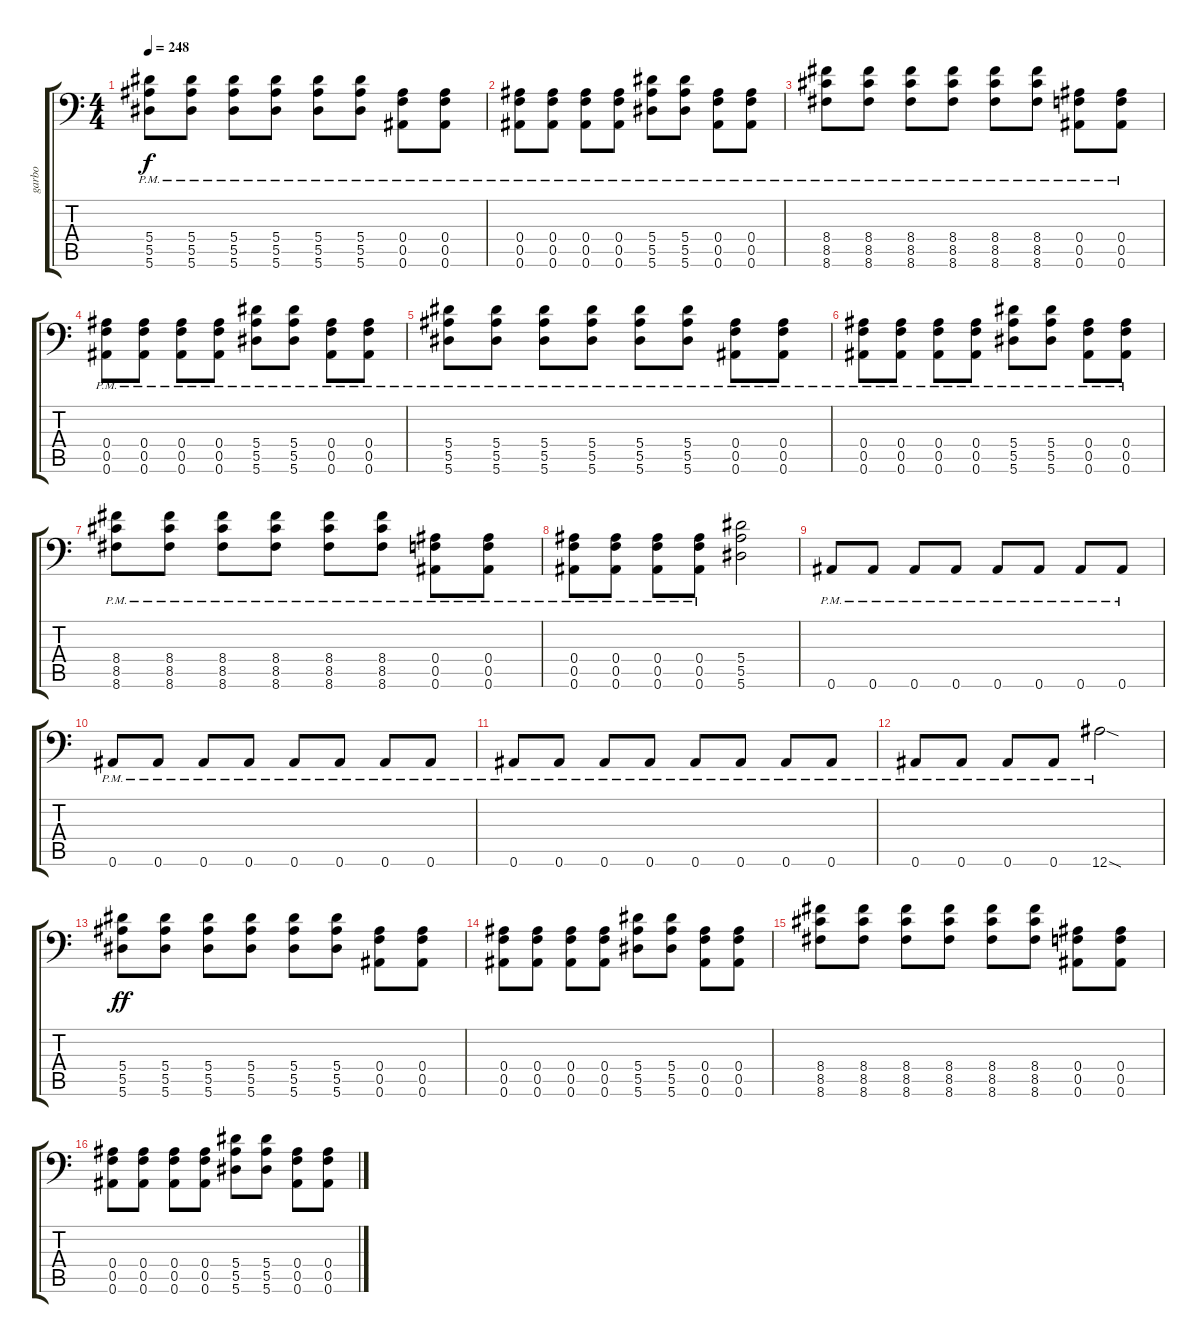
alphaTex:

\track ("garbo" "garbo") {instrument overdrivenguitar}
\staff {score tabs}
\tuning (C4 G3 Eb3 Bb2 F2 Bb1) {hide}
\ts (4 4)
\tempo 248
\clef f4
\ks c
(5.4 5.5{pm} 5.6{pm}).8{dy f} (5.4 5.5{pm} 5.6{pm}).8 (5.4 5.5{pm} 5.6{pm}).8 (5.4 5.5{pm} 5.6{pm}).8 (5.4 5.5{pm} 5.6{pm}).8 (5.4 5.5{pm} 5.6{pm}).8 (0.4 0.5{pm} 0.6{pm}).8 (0.4 0.5{pm} 0.6{pm}).8 |
(0.4 0.5{pm} 0.6{pm}).8 (0.4 0.5{pm} 0.6{pm}).8 (0.4 0.5{pm} 0.6{pm}).8 (0.4 0.5{pm} 0.6{pm}).8 (5.4 5.5{pm} 5.6{pm}).8 (5.4 5.5{pm} 5.6{pm}).8 (0.4 0.5{pm} 0.6{pm}).8 (0.4 0.5{pm} 0.6{pm}).8 |
(8.4 8.5{pm} 8.6{pm}).8 (8.4 8.5{pm} 8.6{pm}).8 (8.4 8.5{pm} 8.6{pm}).8 (8.4 8.5{pm} 8.6{pm}).8 (8.4 8.5{pm} 8.6{pm}).8 (8.4 8.5{pm} 8.6{pm}).8 (0.4 0.5{pm} 0.6{pm}).8 (0.4 0.5{pm} 0.6{pm}).8 |
(0.4 0.5{pm} 0.6{pm}).8 (0.4 0.5{pm} 0.6{pm}).8 (0.4 0.5{pm} 0.6{pm}).8 (0.4 0.5{pm} 0.6{pm}).8 (5.4 5.5{pm} 5.6{pm}).8 (5.4 5.5{pm} 5.6{pm}).8 (0.4 0.5{pm} 0.6{pm}).8 (0.4 0.5{pm} 0.6{pm}).8 |
(5.4 5.5{pm} 5.6{pm}).8 (5.4 5.5{pm} 5.6{pm}).8 (5.4 5.5{pm} 5.6{pm}).8 (5.4 5.5{pm} 5.6{pm}).8 (5.4 5.5{pm} 5.6{pm}).8 (5.4 5.5{pm} 5.6{pm}).8 (0.4 0.5{pm} 0.6{pm}).8 (0.4 0.5{pm} 0.6{pm}).8 |
(0.4 0.5{pm} 0.6{pm}).8 (0.4 0.5{pm} 0.6{pm}).8 (0.4 0.5{pm} 0.6{pm}).8 (0.4 0.5{pm} 0.6{pm}).8 (5.4 5.5{pm} 5.6{pm}).8 (5.4 5.5{pm} 5.6{pm}).8 (0.4 0.5{pm} 0.6{pm}).8 (0.4 0.5{pm} 0.6{pm}).8 |
(8.4 8.5{pm} 8.6{pm}).8 (8.4 8.5{pm} 8.6{pm}).8 (8.4 8.5{pm} 8.6{pm}).8 (8.4 8.5{pm} 8.6{pm}).8 (8.4 8.5{pm} 8.6{pm}).8 (8.4 8.5{pm} 8.6{pm}).8 (0.4 0.5{pm} 0.6{pm}).8 (0.4 0.5{pm} 0.6{pm}).8 |
(0.4 0.5{pm} 0.6{pm}).8 (0.4 0.5{pm} 0.6{pm}).8 (0.4 0.5{pm} 0.6{pm}).8 (0.4 0.5{pm} 0.6{pm}).8 (5.4 5.5 5.6).2 |
0.6{pm}.8 0.6{pm}.8 0.6{pm}.8 0.6{pm}.8 0.6{pm}.8 0.6{pm}.8 0.6{pm}.8 0.6{pm}.8 |
0.6{pm}.8 0.6{pm}.8 0.6{pm}.8 0.6{pm}.8 0.6{pm}.8 0.6{pm}.8 0.6{pm}.8 0.6{pm}.8 |
0.6{pm}.8 0.6{pm}.8 0.6{pm}.8 0.6{pm}.8 0.6{pm}.8 0.6{pm}.8 0.6{pm}.8 0.6{pm}.8 |
0.6{pm}.8 0.6{pm}.8 0.6{pm}.8 0.6{pm}.8 12.6{sod pm}.2 |
(5.4 5.5 5.6).8{dy ff} (5.4 5.5 5.6).8 (5.4 5.5 5.6).8 (5.4 5.5 5.6).8 (5.4 5.5 5.6).8 (5.4 5.5 5.6).8 (0.4 0.5 0.6).8 (0.4 0.5 0.6).8 |
(0.4 0.5 0.6).8 (0.4 0.5 0.6).8 (0.4 0.5 0.6).8 (0.4 0.5 0.6).8 (5.4 5.5 5.6).8 (5.4 5.5 5.6).8 (0.4 0.5 0.6).8 (0.4 0.5 0.6).8 |
(8.4 8.5 8.6).8 (8.4 8.5 8.6).8 (8.4 8.5 8.6).8 (8.4 8.5 8.6).8 (8.4 8.5 8.6).8 (8.4 8.5 8.6).8 (0.4 0.5 0.6).8 (0.4 0.5 0.6).8 |
(0.4 0.5 0.6).8 (0.4 0.5 0.6).8 (0.4 0.5 0.6).8 (0.4 0.5 0.6).8 (5.4 5.5 5.6).8 (5.4 5.5 5.6).8 (0.4 0.5 0.6).8 (0.4 0.5 0.6).8
